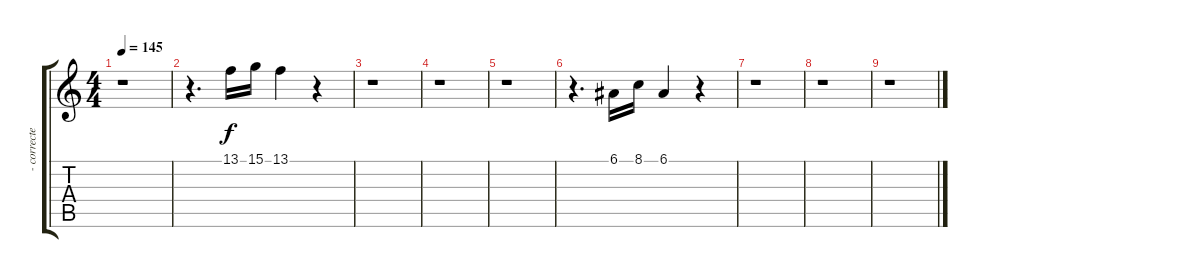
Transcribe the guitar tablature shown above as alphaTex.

\track ("- corrected pan/volume of harp during in" "- correcte") {instrument flute}
\staff {score tabs}
\tuning (E4 B3 G3 D3 A2 E2) {hide}
\ts (4 4)
\tempo 145
\clef g2
\ks c
r.1{dy f} |
r.4{d} 13.1.16 15.1.16 13.1.4 r.4 |
r.1 |
r.1 |
r.1 |
r.4{d} 6.1.16 8.1.16 6.1.4 r.4 |
r.1 |
r.1 |
r.1
